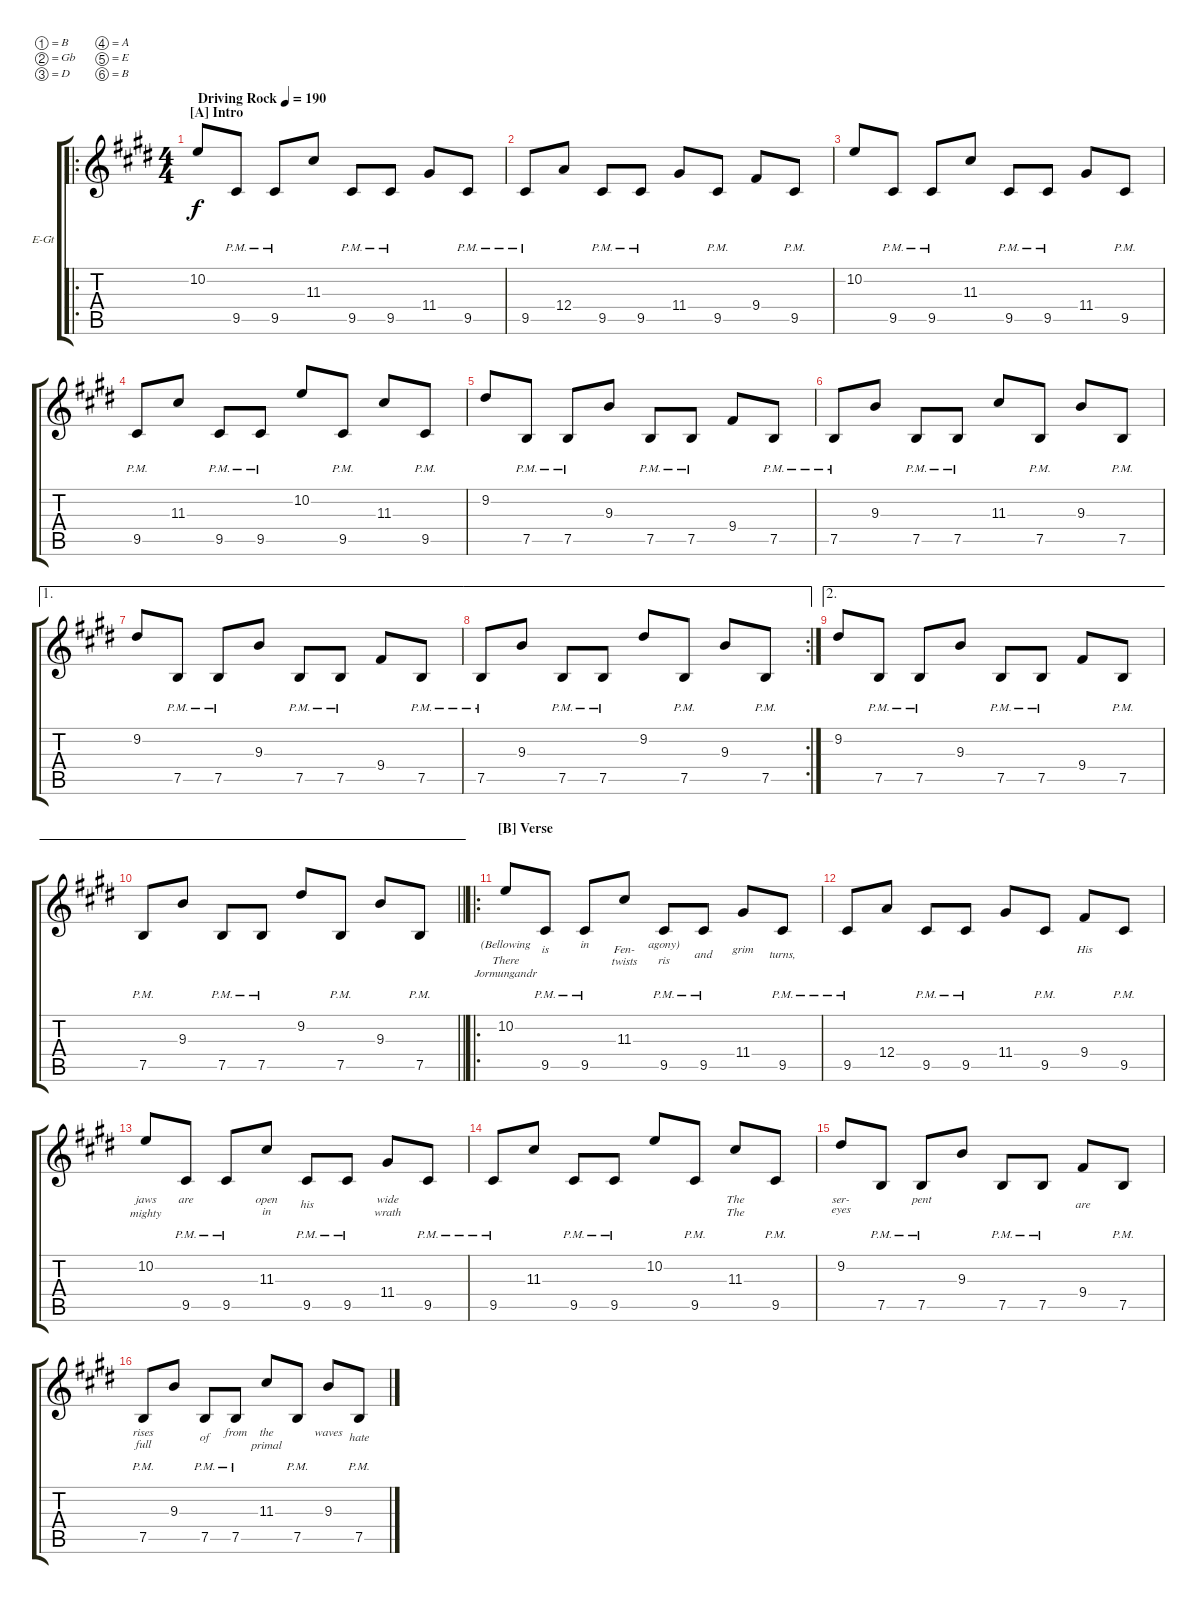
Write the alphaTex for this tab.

\bracketExtendMode groupsimilarinstruments
\firstSystemTrackNameOrientation horizontal
\otherSystemsTrackNameOrientation horizontal
\track ("Lead" "E-Gt") {instrument distortionguitar}
\staff {score tabs}
\tuning (B3 Gb3 D3 A2 E2 B1)
\ro
\ts (4 4)
\beaming (8 2 2 2 2)
\section ("A" "Intro")
\tempo (190 "Driving Rock")
\clef g2
\ks c#minor
10.2.8{lyrics (0 "") lyrics (1 "") lyrics (2 "") lyrics (3 "") lyrics (4 "") dy f instrument distortionguitar} 9.5{pm}.8{lyrics (0 "") lyrics (1 "") lyrics (2 "") lyrics (3 "") lyrics (4 "")} 9.5{pm}.8{lyrics (0 "") lyrics (1 "") lyrics (2 "") lyrics (3 "") lyrics (4 "")} 11.3.8{lyrics (0 "") lyrics (1 "") lyrics (2 "") lyrics (3 "") lyrics (4 "")} 9.5{pm}.8{lyrics (0 "") lyrics (1 "") lyrics (2 "") lyrics (3 "") lyrics (4 "")} 9.5{pm}.8{lyrics (0 "") lyrics (1 "") lyrics (2 "") lyrics (3 "") lyrics (4 "")} 11.4.8{lyrics (0 "") lyrics (1 "") lyrics (2 "") lyrics (3 "") lyrics (4 "")} 9.5{pm}.8{lyrics (0 "") lyrics (1 "") lyrics (2 "") lyrics (3 "") lyrics (4 "")} |
9.5{pm}.8{lyrics (0 "") lyrics (1 "") lyrics (2 "") lyrics (3 "") lyrics (4 "")} 12.4.8{lyrics (0 "") lyrics (1 "") lyrics (2 "") lyrics (3 "") lyrics (4 "")} 9.5{pm}.8{lyrics (0 "") lyrics (1 "") lyrics (2 "") lyrics (3 "") lyrics (4 "")} 9.5{pm}.8{lyrics (0 "") lyrics (1 "") lyrics (2 "") lyrics (3 "") lyrics (4 "")} 11.4.8{lyrics (0 "") lyrics (1 "") lyrics (2 "") lyrics (3 "") lyrics (4 "")} 9.5{pm}.8{lyrics (0 "") lyrics (1 "") lyrics (2 "") lyrics (3 "") lyrics (4 "")} 9.4.8{lyrics (0 "") lyrics (1 "") lyrics (2 "") lyrics (3 "") lyrics (4 "")} 9.5{pm}.8{lyrics (0 "") lyrics (1 "") lyrics (2 "") lyrics (3 "") lyrics (4 "")} |
10.2.8{lyrics (0 "") lyrics (1 "") lyrics (2 "") lyrics (3 "") lyrics (4 "")} 9.5{pm}.8{lyrics (0 "") lyrics (1 "") lyrics (2 "") lyrics (3 "") lyrics (4 "")} 9.5{pm}.8{lyrics (0 "") lyrics (1 "") lyrics (2 "") lyrics (3 "") lyrics (4 "")} 11.3.8{lyrics (0 "") lyrics (1 "") lyrics (2 "") lyrics (3 "") lyrics (4 "")} 9.5{pm}.8{lyrics (0 "") lyrics (1 "") lyrics (2 "") lyrics (3 "") lyrics (4 "")} 9.5{pm}.8{lyrics (0 "") lyrics (1 "") lyrics (2 "") lyrics (3 "") lyrics (4 "")} 11.4.8{lyrics (0 "") lyrics (1 "") lyrics (2 "") lyrics (3 "") lyrics (4 "")} 9.5{pm}.8{lyrics (0 "") lyrics (1 "") lyrics (2 "") lyrics (3 "") lyrics (4 "")} |
9.5{pm}.8{lyrics (0 "") lyrics (1 "") lyrics (2 "") lyrics (3 "") lyrics (4 "")} 11.3.8{lyrics (0 "") lyrics (1 "") lyrics (2 "") lyrics (3 "") lyrics (4 "")} 9.5{pm}.8{lyrics (0 "") lyrics (1 "") lyrics (2 "") lyrics (3 "") lyrics (4 "")} 9.5{pm}.8{lyrics (0 "") lyrics (1 "") lyrics (2 "") lyrics (3 "") lyrics (4 "")} 10.2.8{lyrics (0 "") lyrics (1 "") lyrics (2 "") lyrics (3 "") lyrics (4 "")} 9.5{pm}.8{lyrics (0 "") lyrics (1 "") lyrics (2 "") lyrics (3 "") lyrics (4 "")} 11.3.8{lyrics (0 "") lyrics (1 "") lyrics (2 "") lyrics (3 "") lyrics (4 "")} 9.5{pm}.8{lyrics (0 "") lyrics (1 "") lyrics (2 "") lyrics (3 "") lyrics (4 "")} |
9.2.8{lyrics (0 "") lyrics (1 "") lyrics (2 "") lyrics (3 "") lyrics (4 "")} 7.5{pm}.8{lyrics (0 "") lyrics (1 "") lyrics (2 "") lyrics (3 "") lyrics (4 "")} 7.5{pm}.8{lyrics (0 "") lyrics (1 "") lyrics (2 "") lyrics (3 "") lyrics (4 "")} 9.3.8{lyrics (0 "") lyrics (1 "") lyrics (2 "") lyrics (3 "") lyrics (4 "")} 7.5{pm}.8{lyrics (0 "") lyrics (1 "") lyrics (2 "") lyrics (3 "") lyrics (4 "")} 7.5{pm}.8{lyrics (0 "") lyrics (1 "") lyrics (2 "") lyrics (3 "") lyrics (4 "")} 9.4.8{lyrics (0 "") lyrics (1 "") lyrics (2 "") lyrics (3 "") lyrics (4 "")} 7.5{pm}.8{lyrics (0 "") lyrics (1 "") lyrics (2 "") lyrics (3 "") lyrics (4 "")} |
7.5{pm}.8{lyrics (0 "") lyrics (1 "") lyrics (2 "") lyrics (3 "") lyrics (4 "")} 9.3.8{lyrics (0 "") lyrics (1 "") lyrics (2 "") lyrics (3 "") lyrics (4 "")} 7.5{pm}.8{lyrics (0 "") lyrics (1 "") lyrics (2 "") lyrics (3 "") lyrics (4 "")} 7.5{pm}.8{lyrics (0 "") lyrics (1 "") lyrics (2 "") lyrics (3 "") lyrics (4 "")} 11.3.8{lyrics (0 "") lyrics (1 "") lyrics (2 "") lyrics (3 "") lyrics (4 "")} 7.5{pm}.8{lyrics (0 "") lyrics (1 "") lyrics (2 "") lyrics (3 "") lyrics (4 "")} 9.3.8{lyrics (0 "") lyrics (1 "") lyrics (2 "") lyrics (3 "") lyrics (4 "")} 7.5{pm}.8{lyrics (0 "") lyrics (1 "") lyrics (2 "") lyrics (3 "") lyrics (4 "")} |
\ae 1
9.2.8{lyrics (0 "") lyrics (1 "") lyrics (2 "") lyrics (3 "") lyrics (4 "")} 7.5{pm}.8{lyrics (0 "") lyrics (1 "") lyrics (2 "") lyrics (3 "") lyrics (4 "")} 7.5{pm}.8{lyrics (0 "") lyrics (1 "") lyrics (2 "") lyrics (3 "") lyrics (4 "")} 9.3.8{lyrics (0 "") lyrics (1 "") lyrics (2 "") lyrics (3 "") lyrics (4 "")} 7.5{pm}.8{lyrics (0 "") lyrics (1 "") lyrics (2 "") lyrics (3 "") lyrics (4 "")} 7.5{pm}.8{lyrics (0 "") lyrics (1 "") lyrics (2 "") lyrics (3 "") lyrics (4 "")} 9.4.8{lyrics (0 "") lyrics (1 "") lyrics (2 "") lyrics (3 "") lyrics (4 "")} 7.5{pm}.8{lyrics (0 "") lyrics (1 "") lyrics (2 "") lyrics (3 "") lyrics (4 "")} |
\ae 1
\rc 2
7.5{pm}.8{lyrics (0 "") lyrics (1 "") lyrics (2 "") lyrics (3 "") lyrics (4 "")} 9.3.8{lyrics (0 "") lyrics (1 "") lyrics (2 "") lyrics (3 "") lyrics (4 "")} 7.5{pm}.8{lyrics (0 "") lyrics (1 "") lyrics (2 "") lyrics (3 "") lyrics (4 "")} 7.5{pm}.8{lyrics (0 "") lyrics (1 "") lyrics (2 "") lyrics (3 "") lyrics (4 "")} 9.2.8{lyrics (0 "") lyrics (1 "") lyrics (2 "") lyrics (3 "") lyrics (4 "")} 7.5{pm}.8{lyrics (0 "") lyrics (1 "") lyrics (2 "") lyrics (3 "") lyrics (4 "")} 9.3.8{lyrics (0 "") lyrics (1 "") lyrics (2 "") lyrics (3 "") lyrics (4 "")} 7.5{pm}.8{lyrics (0 "") lyrics (1 "") lyrics (2 "") lyrics (3 "") lyrics (4 "")} |
\ae 2
9.2.8{lyrics (0 "") lyrics (1 "") lyrics (2 "") lyrics (3 "") lyrics (4 "")} 7.5{pm}.8{lyrics (0 "") lyrics (1 "") lyrics (2 "") lyrics (3 "") lyrics (4 "")} 7.5{pm}.8{lyrics (0 "") lyrics (1 "") lyrics (2 "") lyrics (3 "") lyrics (4 "")} 9.3.8{lyrics (0 "") lyrics (1 "") lyrics (2 "") lyrics (3 "") lyrics (4 "")} 7.5{pm}.8{lyrics (0 "") lyrics (1 "") lyrics (2 "") lyrics (3 "") lyrics (4 "")} 7.5{pm}.8{lyrics (0 "") lyrics (1 "") lyrics (2 "") lyrics (3 "") lyrics (4 "")} 9.4.8{lyrics (0 "") lyrics (1 "") lyrics (2 "") lyrics (3 "") lyrics (4 "")} 7.5{pm}.8{lyrics (0 "") lyrics (1 "") lyrics (2 "") lyrics (3 "") lyrics (4 "")} |
\ae 2
\barLineRight lightlight
7.5{pm}.8{lyrics (0 "") lyrics (1 "") lyrics (2 "") lyrics (3 "") lyrics (4 "")} 9.3.8{lyrics (0 "") lyrics (1 "") lyrics (2 "") lyrics (3 "") lyrics (4 "")} 7.5{pm}.8{lyrics (0 "") lyrics (1 "") lyrics (2 "") lyrics (3 "") lyrics (4 "")} 7.5{pm}.8{lyrics (0 "") lyrics (1 "") lyrics (2 "") lyrics (3 "") lyrics (4 "")} 9.2.8{lyrics (0 "") lyrics (1 "") lyrics (2 "") lyrics (3 "") lyrics (4 "")} 7.5{pm}.8{lyrics (0 "") lyrics (1 "") lyrics (2 "") lyrics (3 "") lyrics (4 "")} 9.3.8{lyrics (0 "") lyrics (1 "") lyrics (2 "") lyrics (3 "") lyrics (4 "")} 7.5{pm}.8{lyrics (0 "") lyrics (1 "") lyrics (2 "") lyrics (3 "") lyrics (4 "")} |
\ro
\section ("B" "Verse")
10.2.8{lyrics (0 "(Bellowing") lyrics (1 "There") lyrics (2 "Jormungandr") lyrics (3 "") lyrics (4 "")} 9.5{pm}.8{lyrics (0 "") lyrics (1 "is") lyrics (2 "") lyrics (3 "") lyrics (4 "")} 9.5{pm}.8{lyrics (0 "in") lyrics (1 "") lyrics (2 "") lyrics (3 "") lyrics (4 "")} 11.3.8{lyrics (0 "") lyrics (1 "Fen-") lyrics (2 "twists") lyrics (3 "") lyrics (4 "")} 9.5{pm}.8{lyrics (0 "agony)") lyrics (1 "ris") lyrics (2 "") lyrics (3 "") lyrics (4 "")} 9.5{pm}.8{lyrics (0 "") lyrics (1 "") lyrics (2 "and") lyrics (3 "") lyrics (4 "")} 11.4.8{lyrics (0 "") lyrics (1 "grim") lyrics (2 "") lyrics (3 "") lyrics (4 "")} 9.5{pm}.8{lyrics (0 "") lyrics (1 "") lyrics (2 "turns,") lyrics (3 "") lyrics (4 "")} |
9.5{pm}.8{lyrics (0 "") lyrics (1 "") lyrics (2 "") lyrics (3 "") lyrics (4 "")} 12.4.8{lyrics (0 "") lyrics (1 "") lyrics (2 "") lyrics (3 "") lyrics (4 "")} 9.5{pm}.8{lyrics (0 "") lyrics (1 "") lyrics (2 "") lyrics (3 "") lyrics (4 "")} 9.5{pm}.8{lyrics (0 "") lyrics (1 "") lyrics (2 "") lyrics (3 "") lyrics (4 "")} 11.4.8{lyrics (0 "") lyrics (1 "") lyrics (2 "") lyrics (3 "") lyrics (4 "")} 9.5{pm}.8{lyrics (0 "") lyrics (1 "") lyrics (2 "") lyrics (3 "") lyrics (4 "")} 9.4.8{lyrics (0 "") lyrics (1 "His") lyrics (2 "") lyrics (3 "") lyrics (4 "")} 9.5{pm}.8{lyrics (0 "") lyrics (1 "") lyrics (2 "") lyrics (3 "") lyrics (4 "")} |
10.2.8{lyrics (0 "") lyrics (1 "jaws") lyrics (2 "mighty") lyrics (3 "") lyrics (4 "")} 9.5{pm}.8{lyrics (0 "") lyrics (1 "are") lyrics (2 "") lyrics (3 "") lyrics (4 "")} 9.5{pm}.8{lyrics (0 "") lyrics (1 "") lyrics (2 "") lyrics (3 "") lyrics (4 "")} 11.3.8{lyrics (0 "") lyrics (1 "open") lyrics (2 "in") lyrics (3 "") lyrics (4 "")} 9.5{pm}.8{lyrics (0 "") lyrics (1 "") lyrics (2 "his") lyrics (3 "") lyrics (4 "")} 9.5{pm}.8{lyrics (0 "") lyrics (1 "") lyrics (2 "") lyrics (3 "") lyrics (4 "")} 11.4.8{lyrics (0 "") lyrics (1 "wide") lyrics (2 "wrath") lyrics (3 "") lyrics (4 "")} 9.5{pm}.8{lyrics (0 "") lyrics (1 "") lyrics (2 "") lyrics (3 "") lyrics (4 "")} |
9.5{pm}.8{lyrics (0 "") lyrics (1 "") lyrics (2 "") lyrics (3 "") lyrics (4 "")} 11.3.8{lyrics (0 "") lyrics (1 "") lyrics (2 "") lyrics (3 "") lyrics (4 "")} 9.5{pm}.8{lyrics (0 "") lyrics (1 "") lyrics (2 "") lyrics (3 "") lyrics (4 "")} 9.5{pm}.8{lyrics (0 "") lyrics (1 "") lyrics (2 "") lyrics (3 "") lyrics (4 "")} 10.2.8{lyrics (0 "") lyrics (1 "") lyrics (2 "") lyrics (3 "") lyrics (4 "")} 9.5{pm}.8{lyrics (0 "") lyrics (1 "") lyrics (2 "") lyrics (3 "") lyrics (4 "")} 11.3.8{lyrics (0 "") lyrics (1 "The") lyrics (2 "The") lyrics (3 "") lyrics (4 "")} 9.5{pm}.8{lyrics (0 "") lyrics (1 "") lyrics (2 "") lyrics (3 "") lyrics (4 "")} |
9.2.8{lyrics (0 "") lyrics (1 "ser-") lyrics (2 "eyes") lyrics (3 "") lyrics (4 "")} 7.5{pm}.8{lyrics (0 "") lyrics (1 "") lyrics (2 "") lyrics (3 "") lyrics (4 "")} 7.5{pm}.8{lyrics (0 "") lyrics (1 "pent") lyrics (2 "") lyrics (3 "") lyrics (4 "")} 9.3.8{lyrics (0 "") lyrics (1 "") lyrics (2 "") lyrics (3 "") lyrics (4 "")} 7.5{pm}.8{lyrics (0 "") lyrics (1 "") lyrics (2 "") lyrics (3 "") lyrics (4 "")} 7.5{pm}.8{lyrics (0 "") lyrics (1 "") lyrics (2 "") lyrics (3 "") lyrics (4 "")} 9.4.8{lyrics (0 "") lyrics (1 "") lyrics (2 "are") lyrics (3 "") lyrics (4 "")} 7.5{pm}.8{lyrics (0 "") lyrics (1 "") lyrics (2 "") lyrics (3 "") lyrics (4 "")} |
7.5{pm}.8{lyrics (0 "") lyrics (1 "rises") lyrics (2 "full") lyrics (3 "") lyrics (4 "")} 9.3.8{lyrics (0 "") lyrics (1 "") lyrics (2 "") lyrics (3 "") lyrics (4 "")} 7.5{pm}.8{lyrics (0 "") lyrics (1 "") lyrics (2 "of") lyrics (3 "") lyrics (4 "")} 7.5{pm}.8{lyrics (0 "") lyrics (1 "from") lyrics (2 "") lyrics (3 "") lyrics (4 "")} 11.3.8{lyrics (0 "") lyrics (1 "the") lyrics (2 "primal") lyrics (3 "") lyrics (4 "")} 7.5{pm}.8{lyrics (0 "") lyrics (1 "") lyrics (2 "") lyrics (3 "") lyrics (4 "")} 9.3.8{lyrics (0 "") lyrics (1 "waves") lyrics (2 "") lyrics (3 "") lyrics (4 "")} 7.5{pm}.8{lyrics (0 "") lyrics (1 "") lyrics (2 "hate") lyrics (3 "") lyrics (4 "")}
